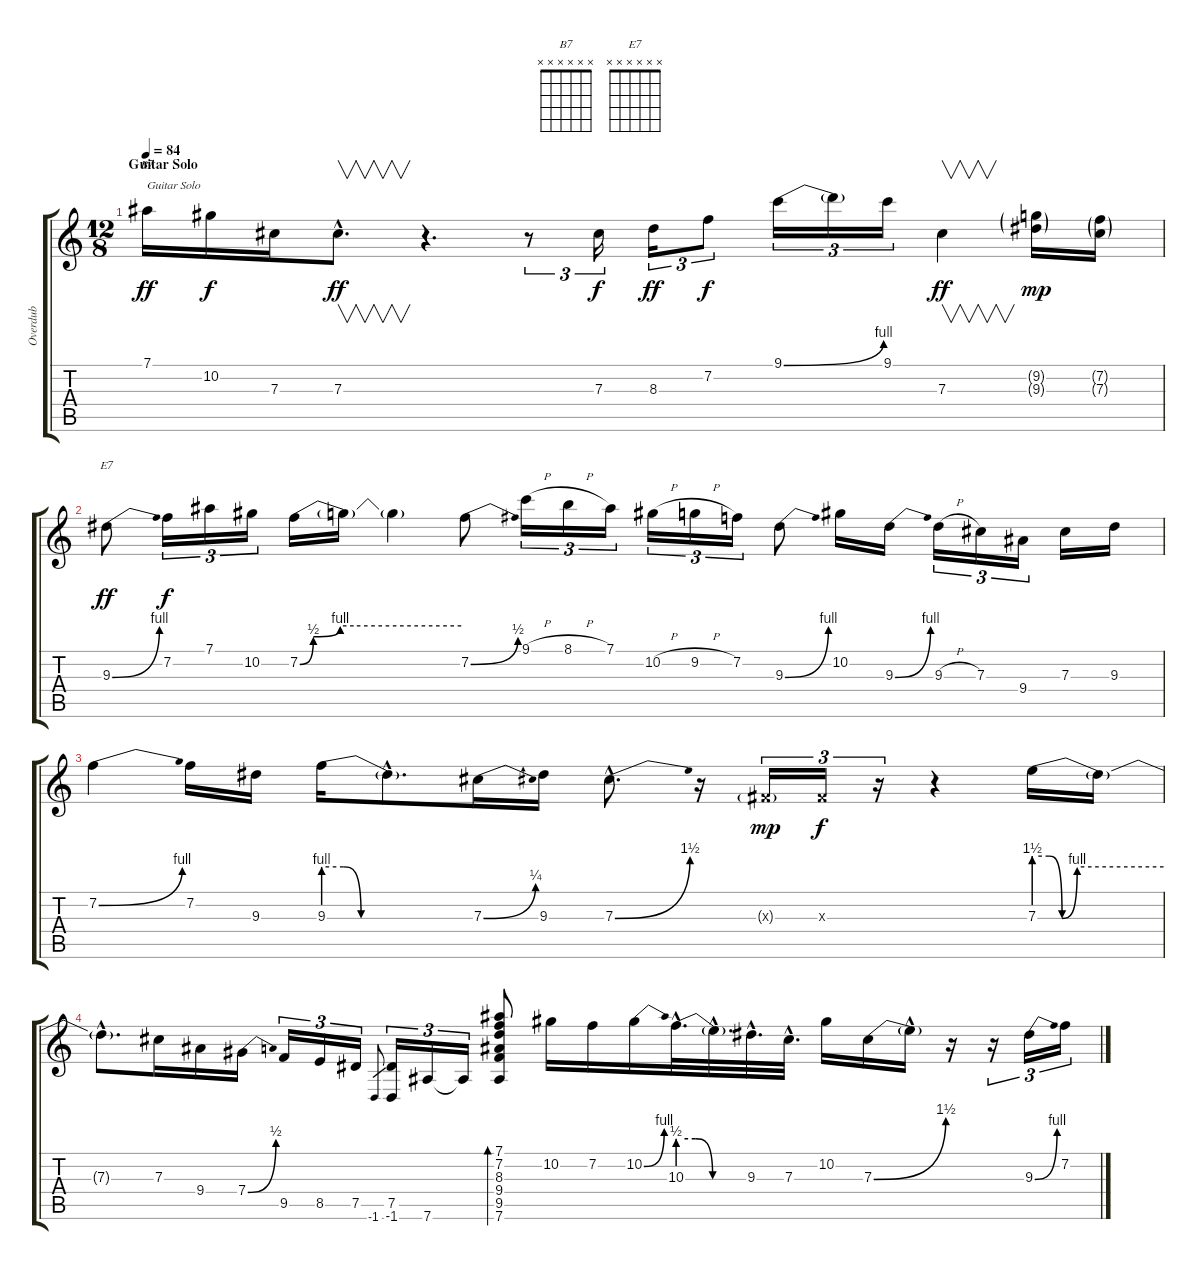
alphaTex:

\track ("Overdub" "Overdub") {instrument fretlessbass}
\staff {score tabs}
\tuning (Eb4 Bb3 Gb3 Db3 Ab2 Eb2) {hide}
\chord ("B7" x x x x x x) {firstfret 0}
\chord ("E7" x x x x x x) {firstfret 0}
\ts (12 8)
\section ("" "Guitar Solo")
\tempo 84
\clef g2
\ks c
7.1.16{ch "B7" txt "Guitar Solo" dy ff} 10.2.16{dy f} 7.3.16 7.3{hac}.8{v d dy ff} r.4{d} r.8{tu (3 2)} 7.3.16{tu (3 2) dy f} 8.3.16{tu (3 2) dy ff} 7.2.8{tu (3 2) dy f} 9.1{be (bend 0 0 60 4)}.16{tu (3 2)} 9.1{t}.16{tu (3 2)} 9.1.16{tu (3 2)} 7.3.4{v dy ff} (9.2{g} 9.3{g}).16{dy mp} (7.2{g} 7.3{g}).16 |
9.3{be (bend 0 0 60 4)}.8{ch "E7" dy ff} 7.2.16{tu (3 2) dy f} 7.1.16{tu (3 2)} 10.2.16{tu (3 2)} 7.2{be (custom 0 0 5 2 15 4 20 4 60 4)}.16 7.2{t}.16 7.2{t}.4 7.2{be (bend 0 0 60 2)}.8 9.1{h}.16{tu (3 2)} 8.1{h}.16{tu (3 2)} 7.1.16{tu (3 2)} 10.2{h}.16{tu (3 2)} 9.2{h}.16{tu (3 2)} 7.2.16{tu (3 2)} 9.3{be (bend 0 0 60 4)}.8 10.2.16 9.3{be (bend 0 0 60 4)}.16 9.3{h}.16{tu (3 2)} 7.3.16{tu (3 2)} 9.4.16{tu (3 2)} 7.3.16 9.3.16 |
7.2{be (bend 0 0 60 4)}.4 7.2.16 9.3.16 9.3{be (custom 0 4 8 4 15 0 60 0)}.16 9.3{hac t}.8{d} 7.3{be (bend 0 0 60 1)}.16 9.3.16 7.3{be (bend 0 0 60 6) hac}.8{d} r.16 0.3{g x}.16{tu (3 2) dy mp} 0.3{x}.16{tu (3 2) dy f} r.16{tu (3 2)} r.4 7.3{be (custom 0 6 7 6 13 0 20 4 60 4)}.16 7.3{t}.16 |
7.3{hac t}.8{d} 7.3.16 9.4.16 7.4{be (bend 0 0 60 2)}.16 9.5.16{tu (3 2)} 8.5.16{tu (3 2)} 7.5.16{tu (3 2)} -1.6.8{gr} (7.5 -1.6).16{tu (3 2)} 7.6.16{tu (3 2)} 7.6{t}.16{tu (3 2)} (7.1 7.2 8.3 9.4 9.5 7.6).8{bd 120} 10.2.16 7.2.16 10.2{be (bend 0 0 60 4)}.16 10.3{be (custom 0 2 15 2 30 0 60 0) hac}.32{d} 10.3{hac t}.32{d} 9.3{hac}.32{d} 7.3{hac}.32{d} 10.2.16 7.3{be (bend 0 0 60 6)}.16 7.3{hac t}.16 r.16 r.16{tu (3 2)} 9.3{be (bend 0 0 60 4)}.16{tu (3 2)} 7.2.16{tu (3 2)}
